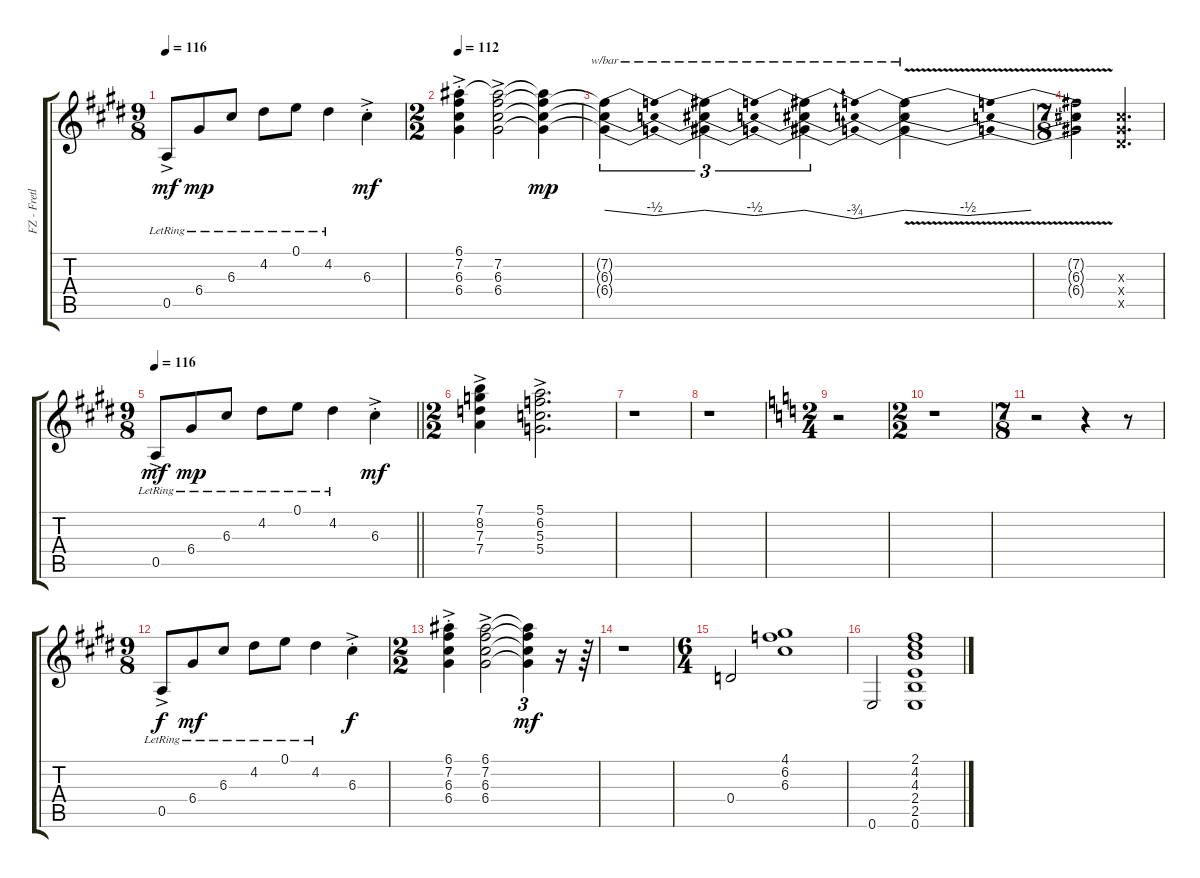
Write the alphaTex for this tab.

\track ("FZ - Fretless Guitar 2" "FZ - Fretl") {instrument fretlessbass}
\staff {score tabs}
\tuning (E4 B3 G3 D3 A2 E2) {hide}
\ts (9 8)
\tempo 116
\clef g2
\ks e
0.5{ac lr}.8{dy mf instrument fretlessbass} 6.4{lr}.8{dy mp} 6.3{lr}.8 4.2{lr}.8 0.1{lr}.8 4.2{lr}.4 6.3{ac st}.4{dy mf} |
\ts (2 2)
\tempo 112
\ks c#minor
(6.1{ac st} 7.2{ac st} 6.3{ac st} 6.4{ac st}).4 (6.1{t} 7.2{ac} 6.3{ac} 6.4{ac}).2 (6.1{t} 7.2{t} 6.3{t} 6.4{t}).4{dy mp} |
(7.2{t} 6.3{t} 6.4{t}).4{tu (3 2) tbe (dip default 0 0 30 -2 60 0)} (7.2{t} 6.3{t} 6.4{t}).4{tu (3 2) tbe (dip default 0 0 30 -2 60 0)} (7.2{t} 6.3{t} 6.4{t}).4{tu (3 2) tbe (dip default 0 0 30 -3 60 0)} (7.2{v t} 6.3{v t} 6.4{v t}).2{tbe (dip default 0 0 30 -2 60 0)} |
\ts (7 8)
(7.2{t} 6.3{t} 6.4{t}).2 (6.3{x} 6.4{x} 6.5{x}).4{d} |
\ts (9 8)
\tempo 116
\barLineRight lightlight
\ks e
0.5{ac lr}.8{dy mf} 6.4{lr}.8{dy mp} 6.3{lr}.8 4.2{lr}.8 0.1{lr}.8 4.2{lr}.4 6.3{ac st}.4{dy mf} |
\ts (2 2)
(7.1{ac} 8.2{ac} 7.3{ac} 7.4{ac}).4 (5.1{ac} 6.2{ac} 5.3{ac} 5.4{ac}).2{d} |
r.1 |
r.1 |
\ts (2 4)
\ks c
r.2 |
\ts (2 2)
r.1 |
\ts (7 8)
r.2 r.4 r.8 |
\ts (9 8)
\ks e
0.5{ac lr}.8{dy f} 6.4{lr}.8{dy mf} 6.3{lr}.8 4.2{lr}.8 0.1{lr}.8 4.2{lr}.4 6.3{ac st}.4{dy f} |
\ts (2 2)
\ks c#minor
(6.1{ac st} 7.2{ac st} 6.3{ac st} 6.4{ac st}).4 (6.1{ac} 7.2{ac} 6.3{ac} 6.4{ac}).2 (6.1{t} 7.2{t} 6.3{t} 6.4{t}).4{tu (3 2) dy mf} r.16 r.64 |
r.1 |
\ts (6 4)
\ks e
0.4.2 (4.1 6.2 6.3).1 |
\ks c#minor
0.6.2 (2.1 4.2 4.3 2.4 2.5 0.6).1
